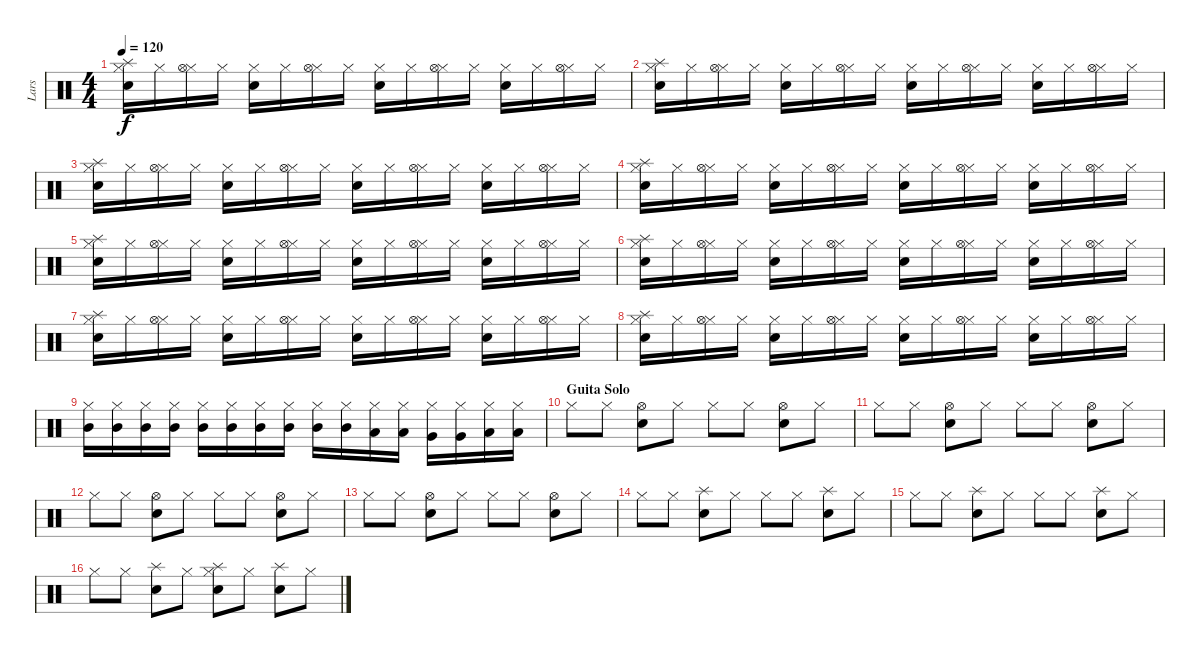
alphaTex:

\track ("Lars" "Lars") {instrument percussion}
\staff {score}
\articulation defaults
\ts (4 4)
\tempo 120
\clef neutral
\ks c
("Hi-Hat (closed)" "Snare (hit) 2" "Splash (hit)").16{dy f} "Hi-Hat (closed)".16 ("Hi-Hat (closed)" "Hi-Hat (open)").16 "Hi-Hat (closed)".16 ("Hi-Hat (closed)" "Snare (hit) 2").16 "Hi-Hat (closed)".16 ("Hi-Hat (closed)" "Hi-Hat (open)").16 "Hi-Hat (closed)".16 ("Hi-Hat (closed)" "Snare (hit) 2").16 "Hi-Hat (closed)".16 ("Hi-Hat (closed)" "Hi-Hat (open)").16 "Hi-Hat (closed)".16 ("Hi-Hat (closed)" "Snare (hit) 2").16 "Hi-Hat (closed)".16 ("Hi-Hat (closed)" "Hi-Hat (open)").16 "Hi-Hat (closed)".16 |
("Hi-Hat (closed)" "Snare (hit) 2" "Splash (hit)").16 "Hi-Hat (closed)".16 ("Hi-Hat (closed)" "Hi-Hat (open)").16 "Hi-Hat (closed)".16 ("Hi-Hat (closed)" "Snare (hit) 2").16 "Hi-Hat (closed)".16 ("Hi-Hat (closed)" "Hi-Hat (open)").16 "Hi-Hat (closed)".16 ("Hi-Hat (closed)" "Snare (hit) 2").16 "Hi-Hat (closed)".16 ("Hi-Hat (closed)" "Hi-Hat (open)").16 "Hi-Hat (closed)".16 ("Hi-Hat (closed)" "Snare (hit) 2").16 "Hi-Hat (closed)".16 ("Hi-Hat (closed)" "Hi-Hat (open)").16 "Hi-Hat (closed)".16 |
("Hi-Hat (closed)" "Snare (hit) 2" "Splash (hit)").16 "Hi-Hat (closed)".16 ("Hi-Hat (closed)" "Hi-Hat (open)").16 "Hi-Hat (closed)".16 ("Hi-Hat (closed)" "Snare (hit) 2").16 "Hi-Hat (closed)".16 ("Hi-Hat (closed)" "Hi-Hat (open)").16 "Hi-Hat (closed)".16 ("Hi-Hat (closed)" "Snare (hit) 2").16 "Hi-Hat (closed)".16 ("Hi-Hat (closed)" "Hi-Hat (open)").16 "Hi-Hat (closed)".16 ("Hi-Hat (closed)" "Snare (hit) 2").16 "Hi-Hat (closed)".16 ("Hi-Hat (closed)" "Hi-Hat (open)").16 "Hi-Hat (closed)".16 |
("Hi-Hat (closed)" "Snare (hit) 2" "Splash (hit)").16 "Hi-Hat (closed)".16 ("Hi-Hat (closed)" "Hi-Hat (open)").16 "Hi-Hat (closed)".16 ("Hi-Hat (closed)" "Snare (hit) 2").16 "Hi-Hat (closed)".16 ("Hi-Hat (closed)" "Hi-Hat (open)").16 "Hi-Hat (closed)".16 ("Hi-Hat (closed)" "Snare (hit) 2").16 "Hi-Hat (closed)".16 ("Hi-Hat (closed)" "Hi-Hat (open)").16 "Hi-Hat (closed)".16 ("Hi-Hat (closed)" "Snare (hit) 2").16 "Hi-Hat (closed)".16 ("Hi-Hat (closed)" "Hi-Hat (open)").16 "Hi-Hat (closed)".16 |
("Hi-Hat (closed)" "Snare (hit) 2" "Splash (hit)").16 "Hi-Hat (closed)".16 ("Hi-Hat (closed)" "Hi-Hat (open)").16 "Hi-Hat (closed)".16 ("Hi-Hat (closed)" "Snare (hit) 2").16 "Hi-Hat (closed)".16 ("Hi-Hat (closed)" "Hi-Hat (open)").16 "Hi-Hat (closed)".16 ("Hi-Hat (closed)" "Snare (hit) 2").16 "Hi-Hat (closed)".16 ("Hi-Hat (closed)" "Hi-Hat (open)").16 "Hi-Hat (closed)".16 ("Hi-Hat (closed)" "Snare (hit) 2").16 "Hi-Hat (closed)".16 ("Hi-Hat (closed)" "Hi-Hat (open)").16 "Hi-Hat (closed)".16 |
("Hi-Hat (closed)" "Snare (hit) 2" "Splash (hit)").16 "Hi-Hat (closed)".16 ("Hi-Hat (closed)" "Hi-Hat (open)").16 "Hi-Hat (closed)".16 ("Hi-Hat (closed)" "Snare (hit) 2").16 "Hi-Hat (closed)".16 ("Hi-Hat (closed)" "Hi-Hat (open)").16 "Hi-Hat (closed)".16 ("Hi-Hat (closed)" "Snare (hit) 2").16 "Hi-Hat (closed)".16 ("Hi-Hat (closed)" "Hi-Hat (open)").16 "Hi-Hat (closed)".16 ("Hi-Hat (closed)" "Snare (hit) 2").16 "Hi-Hat (closed)".16 ("Hi-Hat (closed)" "Hi-Hat (open)").16 "Hi-Hat (closed)".16 |
("Hi-Hat (closed)" "Snare (hit) 2" "Splash (hit)").16 "Hi-Hat (closed)".16 ("Hi-Hat (closed)" "Hi-Hat (open)").16 "Hi-Hat (closed)".16 ("Hi-Hat (closed)" "Snare (hit) 2").16 "Hi-Hat (closed)".16 ("Hi-Hat (closed)" "Hi-Hat (open)").16 "Hi-Hat (closed)".16 ("Hi-Hat (closed)" "Snare (hit) 2").16 "Hi-Hat (closed)".16 ("Hi-Hat (closed)" "Hi-Hat (open)").16 "Hi-Hat (closed)".16 ("Hi-Hat (closed)" "Snare (hit) 2").16 "Hi-Hat (closed)".16 ("Hi-Hat (closed)" "Hi-Hat (open)").16 "Hi-Hat (closed)".16 |
("Hi-Hat (closed)" "Snare (hit) 2" "Splash (hit)").16 "Hi-Hat (closed)".16 ("Hi-Hat (closed)" "Hi-Hat (open)").16 "Hi-Hat (closed)".16 ("Hi-Hat (closed)" "Snare (hit) 2").16 "Hi-Hat (closed)".16 ("Hi-Hat (closed)" "Hi-Hat (open)").16 "Hi-Hat (closed)".16 ("Hi-Hat (closed)" "Snare (hit) 2").16 "Hi-Hat (closed)".16 ("Hi-Hat (closed)" "Hi-Hat (open)").16 "Hi-Hat (closed)".16 ("Hi-Hat (closed)" "Snare (hit) 2").16 "Hi-Hat (closed)".16 ("Hi-Hat (closed)" "Hi-Hat (open)").16 "Hi-Hat (closed)".16 |
("Hi-Hat (closed)" "Mid Tom (hit)").16 ("Hi-Hat (closed)" "Mid Tom (hit)").16 ("Hi-Hat (closed)" "Mid Tom (hit)").16 ("Hi-Hat (closed)" "Mid Tom (hit)").16 ("Hi-Hat (closed)" "Mid Tom (hit)").16 ("Hi-Hat (closed)" "Mid Tom (hit)").16 ("Hi-Hat (closed)" "Mid Tom (hit)").16 ("Hi-Hat (closed)" "Mid Tom (hit)").16 ("Hi-Hat (closed)" "Mid Tom (hit)").16 ("Hi-Hat (closed)" "Mid Tom (hit)").16 ("Hi-Hat (closed)" "Low Tom (hit)").16 ("Hi-Hat (closed)" "Low Tom (hit)").16 ("Hi-Hat (closed)" "Very Low Tom (hit)").16 ("Hi-Hat (closed)" "Very Low Tom (hit)").16 ("Hi-Hat (closed)" "Low Floor Tom (hit)").16 ("Hi-Hat (closed)" "Low Floor Tom (hit)").16 |
\section ("" "Guita Solo")
"Hi-Hat (closed)".8 "Hi-Hat (closed)".8 ("Snare (hit) 2" "Hi-Hat (open)").8 "Hi-Hat (closed)".8 "Hi-Hat (closed)".8 "Hi-Hat (closed)".8 ("Snare (hit) 2" "Hi-Hat (open)").8 "Hi-Hat (closed)".8 |
"Hi-Hat (closed)".8 "Hi-Hat (closed)".8 ("Snare (hit) 2" "Hi-Hat (open)").8 "Hi-Hat (closed)".8 "Hi-Hat (closed)".8 "Hi-Hat (closed)".8 ("Snare (hit) 2" "Hi-Hat (open)").8 "Hi-Hat (closed)".8 |
"Hi-Hat (closed)".8 "Hi-Hat (closed)".8 ("Snare (hit) 2" "Hi-Hat (open)").8 "Hi-Hat (closed)".8 "Hi-Hat (closed)".8 "Hi-Hat (closed)".8 ("Snare (hit) 2" "Hi-Hat (open)").8 "Hi-Hat (closed)".8 |
"Hi-Hat (closed)".8 "Hi-Hat (closed)".8 ("Snare (hit) 2" "Hi-Hat (open)").8 "Hi-Hat (closed)".8 "Hi-Hat (closed)".8 "Hi-Hat (closed)".8 ("Snare (hit) 2" "Hi-Hat (open)").8 "Hi-Hat (closed)".8 |
"Hi-Hat (closed)".8 "Hi-Hat (closed)".8 ("Snare (hit) 2" "Splash (hit)").8 "Hi-Hat (closed)".8 "Hi-Hat (closed)".8 "Hi-Hat (closed)".8 ("Snare (hit) 2" "Splash (hit)").8 "Hi-Hat (closed)".8 |
"Hi-Hat (closed)".8 "Hi-Hat (closed)".8 ("Snare (hit) 2" "Splash (hit)").8 "Hi-Hat (closed)".8 "Hi-Hat (closed)".8 "Hi-Hat (closed)".8 ("Snare (hit) 2" "Splash (hit)").8 "Hi-Hat (closed)".8 |
"Hi-Hat (closed)".8 "Hi-Hat (closed)".8 ("Snare (hit) 2" "Splash (hit)").8 "Hi-Hat (closed)".8 ("Splash (hit)" "Hi-Hat (closed)" "Snare (hit) 2").8 "Hi-Hat (closed)".8 ("Snare (hit) 2" "Splash (hit)").8 "Hi-Hat (closed)".8
